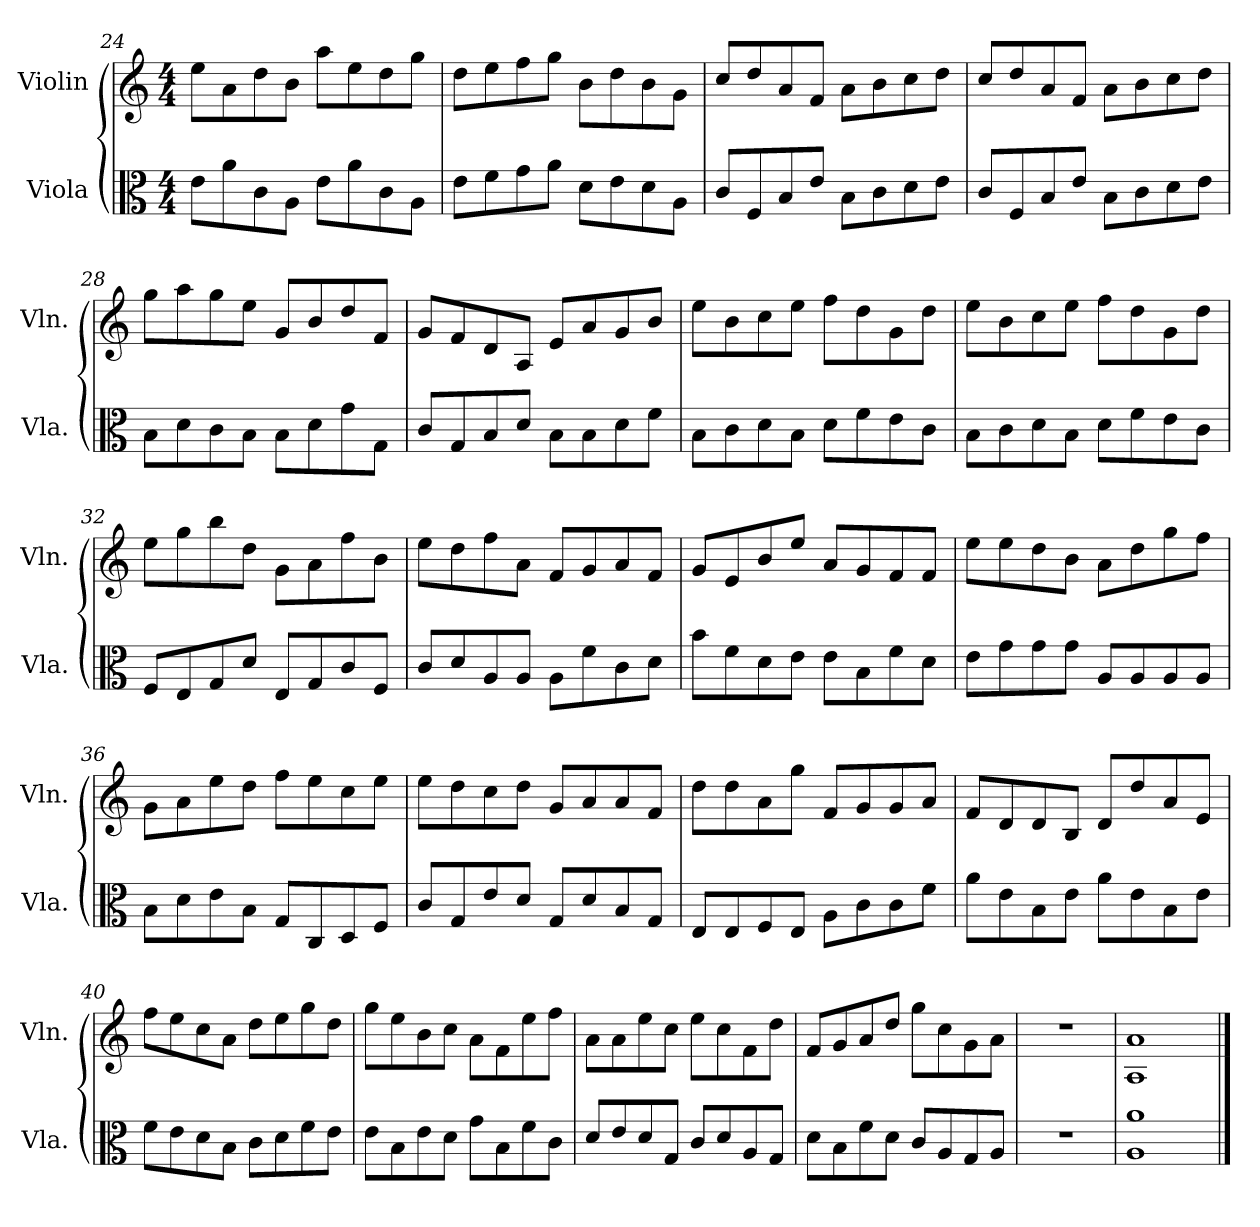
**kern	**kern
*part2	*part1
*staff2	*staff1
*I"Viola	*I"Violin
*I'Vla.	*I'Vln.
*clefC3	*clefG2
*k[]	*k[]
*M4/4	*M4/4
=24	=24
8e\L	8ee\L
8a\	8a\
8c\	8dd\
8A\J	8b\J
8e\L	8aa\L
8a\	8ee\
8c\	8dd\
8A\J	8gg\J
=25	=25
8e\L	8dd\L
8f\	8ee\
8g\	8ff\
8a\J	8gg\J
8d\L	8b\L
8e\	8dd\
8d\	8b\
8A\J	8g\J
!!LO:PB:g=z
=26	=26
8c/L	8cc/L
8F/	8dd/
8B/	8a/
8e/J	8f/J
8B\L	8a\L
8c\	8b\
8d\	8cc\
8e\J	8dd\J
=27	=27
8c/L	8cc/L
8F/	8dd/
8B/	8a/
8e/J	8f/J
8B\L	8a\L
8c\	8b\
8d\	8cc\
8e\J	8dd\J
=28	=28
8B\L	8gg\L
8d\	8aa\
8c\	8gg\
8B\J	8ee\J
8B\L	8g/L
8d\	8b/
8g\	8dd/
8G\J	8f/J
=29	=29
8c/L	8g/L
8G/	8f/
8B/	8d/
8d/J	8A/J
8B\L	8e/L
8B\	8a/
8d\	8g/
8f\J	8b/J
=30	=30
8B\L	8ee\L
8c\	8b\
8d\	8cc\
8B\J	8ee\J
8d\L	8ff\L
8f\	8dd\
8e\	8g\
8c\J	8dd\J
!!LO:LB:g=z
=31	=31
8B\L	8ee\L
8c\	8b\
8d\	8cc\
8B\J	8ee\J
8d\L	8ff\L
8f\	8dd\
8e\	8g\
8c\J	8dd\J
=32	=32
8F/L	8ee\L
8E/	8gg\
8G/	8bb\
8d/J	8dd\J
8E/L	8g\L
8G/	8a\
8c/	8ff\
8F/J	8b\J
=33	=33
8c/L	8ee\L
8d/	8dd\
8A/	8ff\
8A/J	8a\J
8A\L	8f/L
8f\	8g/
8c\	8a/
8d\J	8f/J
=34	=34
8b\L	8g/L
8f\	8e/
8d\	8b/
8e\J	8ee/J
8e\L	8a/L
8B\	8g/
8f\	8f/
8d\J	8f/J
=35	=35
8e\L	8ee\L
8g\	8ee\
8g\	8dd\
8g\J	8b\J
8A/L	8a\L
8A/	8dd\
8A/	8gg\
8A/J	8ff\J
!!LO:LB:g=z
=36	=36
8B\L	8g\L
8d\	8a\
8e\	8ee\
8B\J	8dd\J
8G/L	8ff\L
8C/	8ee\
8D/	8cc\
8F/J	8ee\J
=37	=37
8c/L	8ee\L
8G/	8dd\
8e/	8cc\
8d/J	8dd\J
8G/L	8g/L
8d/	8a/
8B/	8a/
8G/J	8f/J
=38	=38
8E/L	8dd\L
8E/	8dd\
8F/	8a\
8E/J	8gg\J
8A\L	8f/L
8c\	8g/
8c\	8g/
8f\J	8a/J
=39	=39
8a\L	8f/L
8e\	8d/
8B\	8d/
8e\J	8B/J
8a\L	8d/L
8e\	8dd/
8B\	8a/
8e\J	8e/J
=40	=40
8f\L	8ff\L
8e\	8ee\
8d\	8cc\
8B\J	8a\J
8c\L	8dd\L
8d\	8ee\
8f\	8gg\
8e\J	8dd\J
!!LO:LB:g=z
=41	=41
8e\L	8gg\L
8B\	8ee\
8e\	8b\
8d\J	8cc\J
8g\L	8a\L
8B\	8f\
8f\	8ee\
8c\J	8ff\J
=42	=42
8d/L	8a\L
8e/	8a\
8d/	8ee\
8G/J	8cc\J
8c/L	8ee\L
8d/	8cc\
8A/	8f\
8G/J	8dd\J
=43	=43
8d\L	8f/L
8B\	8g/
8f\	8a/
8d\J	8dd/J
8c/L	8gg\L
8A/	8cc\
8G/	8g\
8A/J	8a\J
=44	=44
1r	1r
=45	=45
1A 1a	1A 1a
==	==
*-	*-
